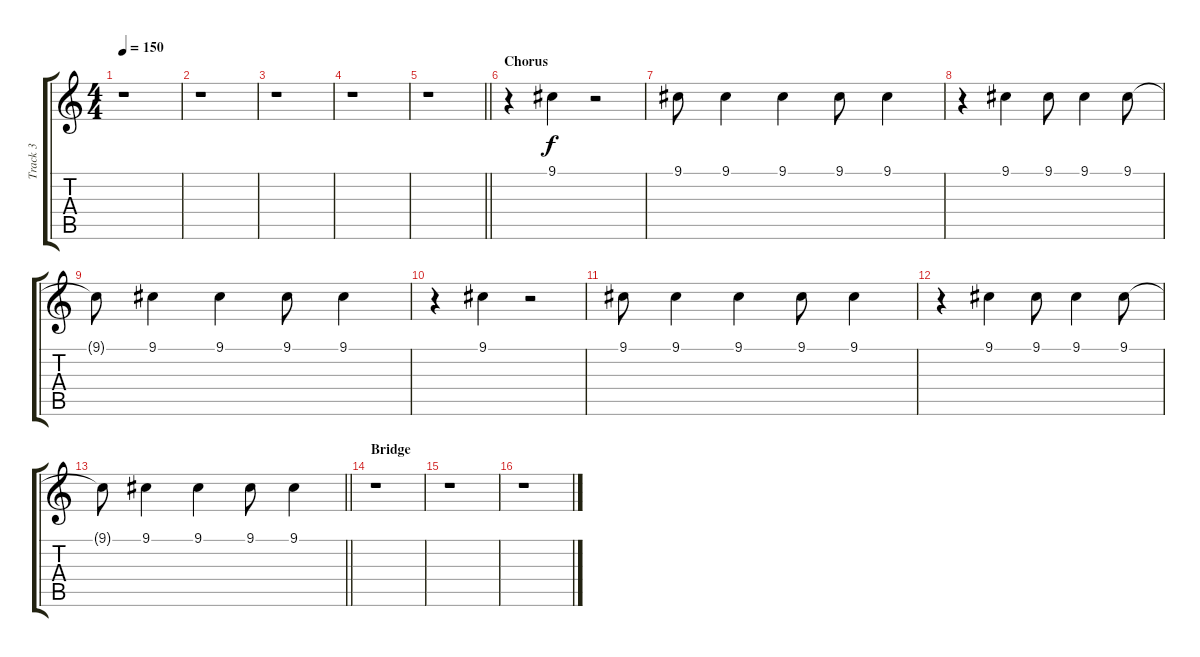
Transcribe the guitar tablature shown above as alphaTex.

\track ("Track 3" "Track 3") {instrument lead2sawtooth}
\staff {score tabs}
\tuning (E4 B3 G3 D3 A2 E2) {hide}
\ts (4 4)
\tempo 150
\clef g2
\ks c
r.1{dy f} |
r.1 |
r.1 |
r.1 |
\barLineRight lightlight
r.1 |
\section ("" "Chorus")
r.4 9.1.4 r.2 |
9.1.8 9.1.4 9.1.4 9.1.8 9.1.4 |
r.4 9.1.4 9.1.8 9.1.4 9.1.8 |
9.1{t}.8 9.1.4 9.1.4 9.1.8 9.1.4 |
r.4 9.1.4 r.2 |
9.1.8 9.1.4 9.1.4 9.1.8 9.1.4 |
r.4 9.1.4 9.1.8 9.1.4 9.1.8 |
\barLineRight lightlight
9.1{t}.8 9.1.4 9.1.4 9.1.8 9.1.4 |
\section ("" "Bridge")
r.1 |
r.1 |
r.1
